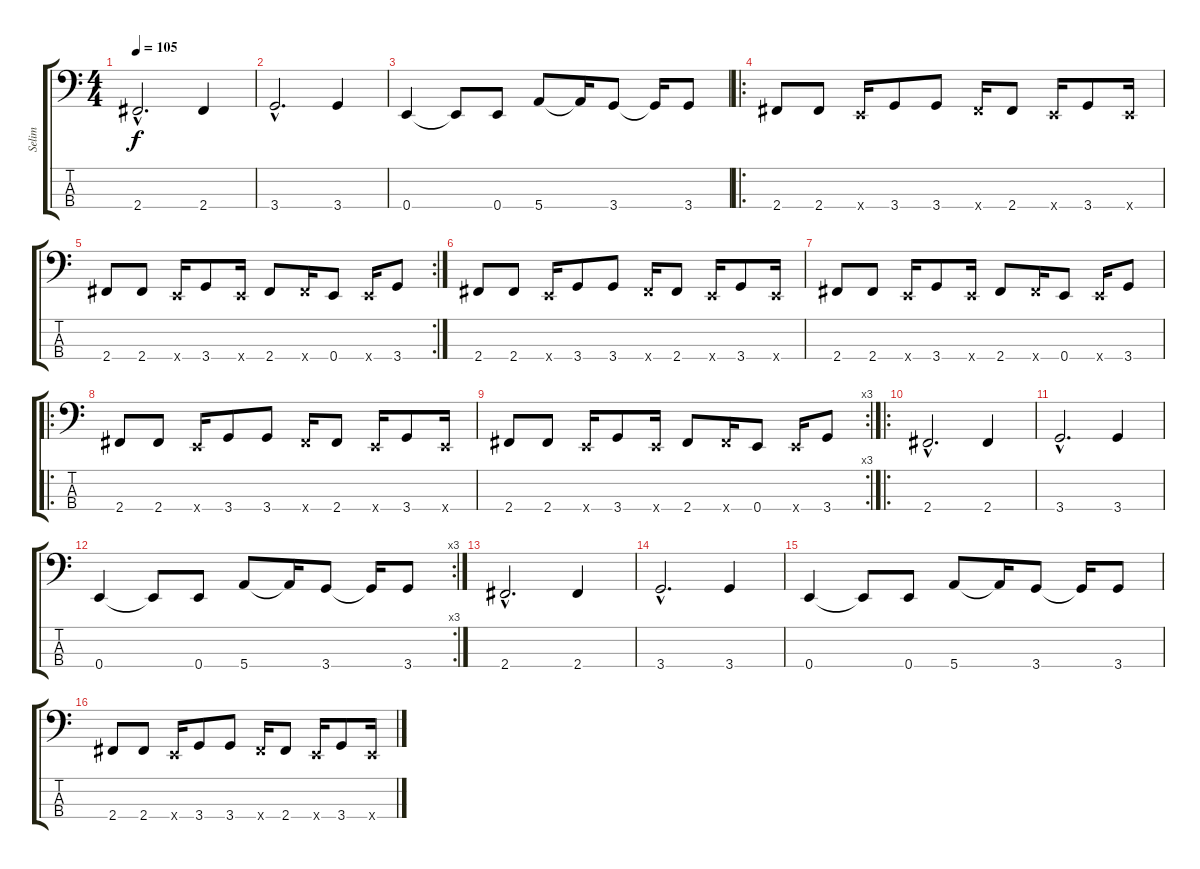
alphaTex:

\track ("Selim" "Selim") {instrument electricbasspick}
\staff {score tabs}
\tuning (G2 D2 A1 E1) {hide}
\ts (4 4)
\tempo 105
\clef f4
\ks c
2.4{hac}.2{d dy f} 2.4.4 |
3.4{hac}.2{d} 3.4.4 |
0.4.4 0.4{t}.8 0.4.8 5.4.8 5.4{t}.16 3.4.8 3.4{t}.16 3.4.8 |
\ro
2.4.8 2.4.8 0.4{x}.16 3.4.8 3.4.8 2.4{x}.16 2.4.8 0.4{x}.16 3.4.8 0.4{x}.16 |
\rc 2
2.4.8 2.4.8 0.4{x}.16 3.4.8 0.4{x}.16 2.4.8 2.4{x}.16 0.4.8 0.4{x}.16 3.4.8 |
2.4.8 2.4.8 0.4{x}.16 3.4.8 3.4.8 2.4{x}.16 2.4.8 0.4{x}.16 3.4.8 0.4{x}.16 |
2.4.8 2.4.8 0.4{x}.16 3.4.8 0.4{x}.16 2.4.8 2.4{x}.16 0.4.8 0.4{x}.16 3.4.8 |
\ro
2.4.8 2.4.8 0.4{x}.16 3.4.8 3.4.8 2.4{x}.16 2.4.8 0.4{x}.16 3.4.8 0.4{x}.16 |
\rc 3
2.4.8 2.4.8 0.4{x}.16 3.4.8 0.4{x}.16 2.4.8 2.4{x}.16 0.4.8 0.4{x}.16 3.4.8 |
\ro
2.4{hac}.2{d} 2.4.4 |
3.4{hac}.2{d} 3.4.4 |
\rc 3
0.4.4 0.4{t}.8 0.4.8 5.4.8 5.4{t}.16 3.4.8 3.4{t}.16 3.4.8 |
2.4{hac}.2{d} 2.4.4 |
3.4{hac}.2{d} 3.4.4 |
0.4.4 0.4{t}.8 0.4.8 5.4.8 5.4{t}.16 3.4.8 3.4{t}.16 3.4.8 |
2.4.8 2.4.8 0.4{x}.16 3.4.8 3.4.8 2.4{x}.16 2.4.8 0.4{x}.16 3.4.8 0.4{x}.16
